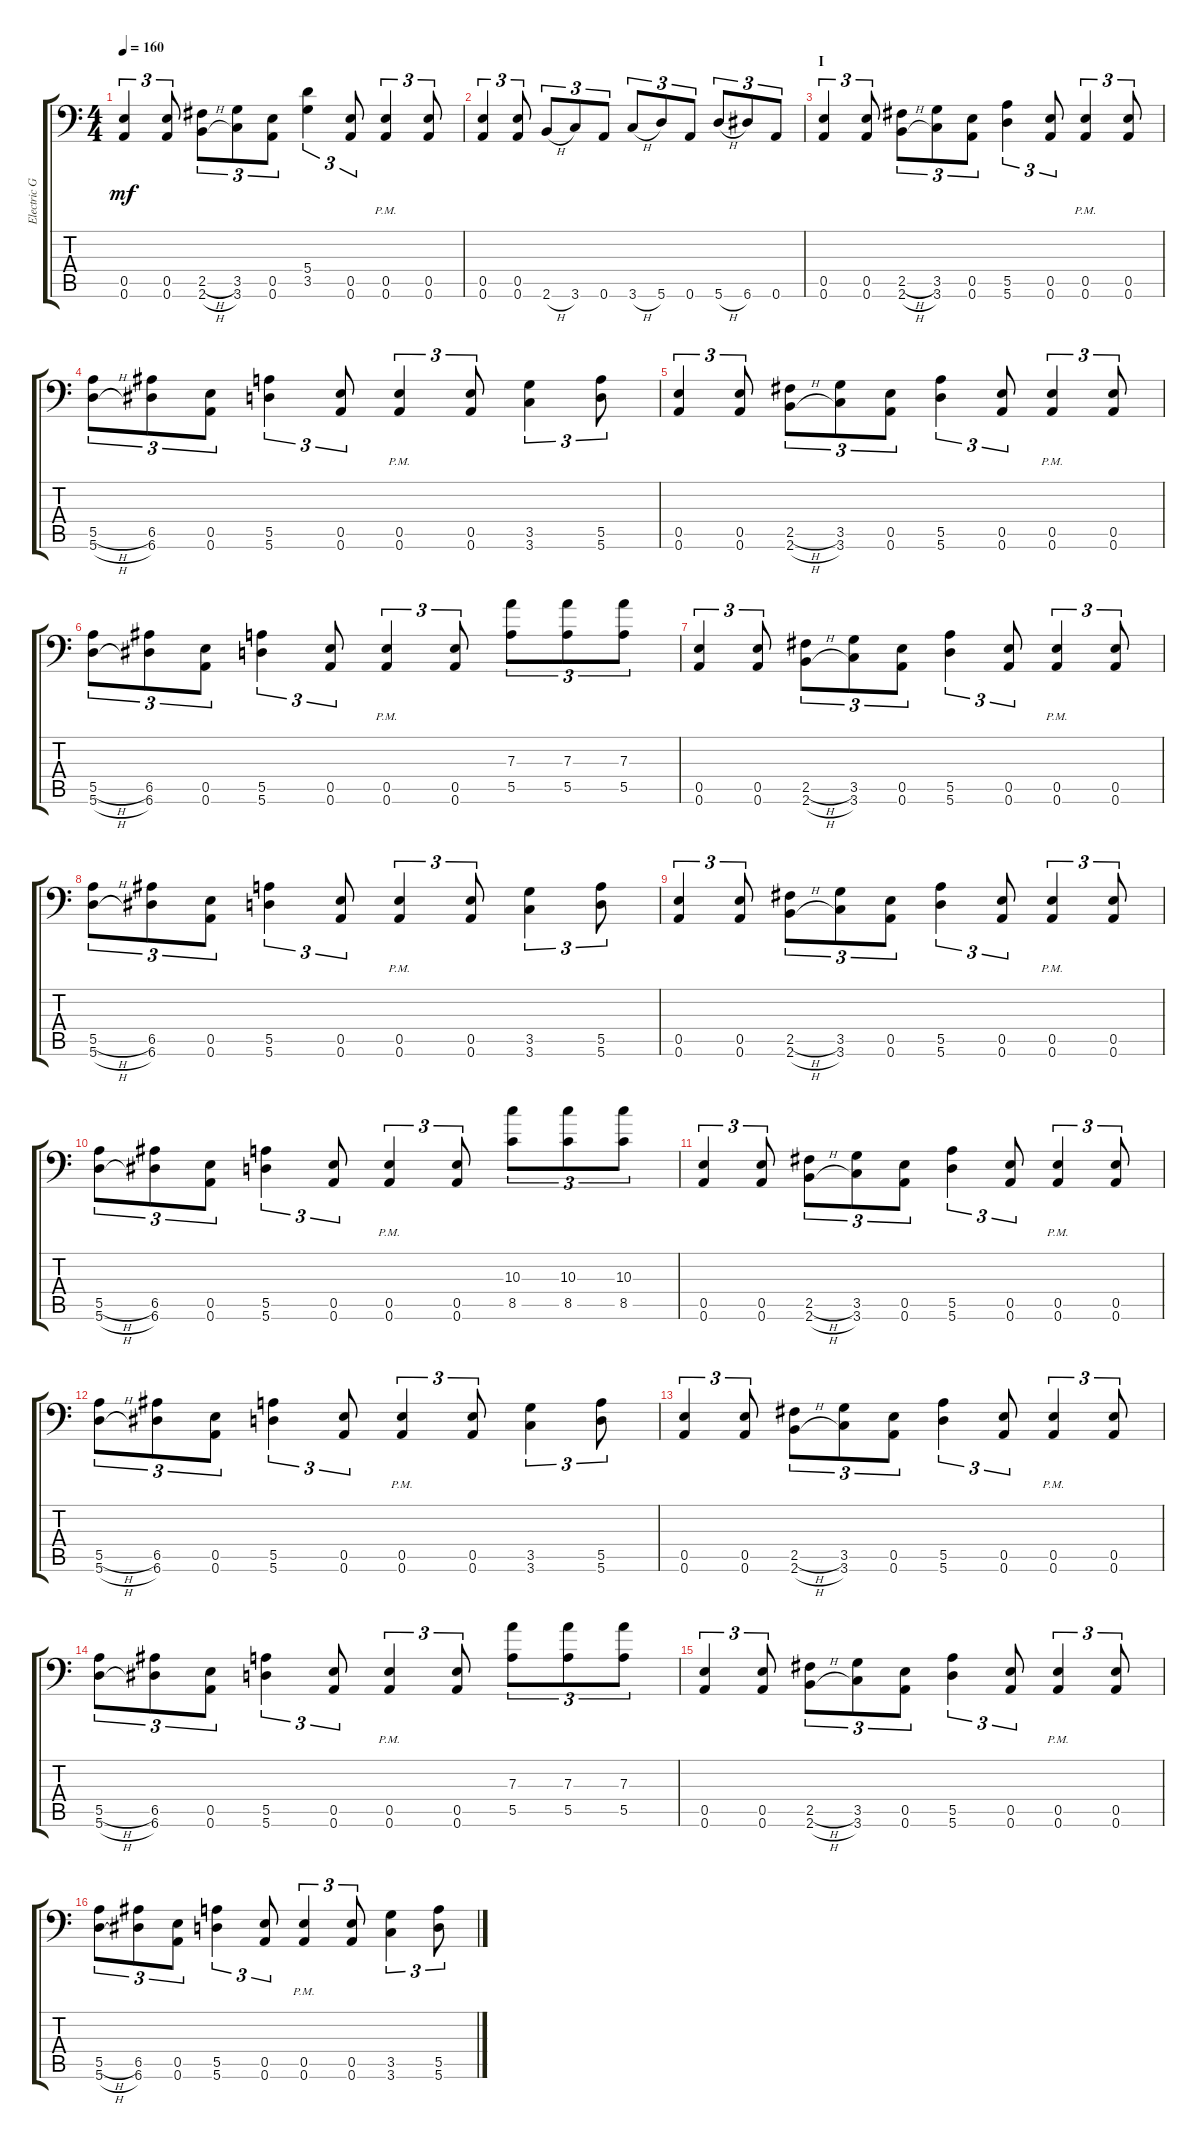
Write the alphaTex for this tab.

\track ("Electric Guitar <麗>" "Electric G") {instrument distortionguitar}
\staff {score tabs}
\tuning (B3 Gb3 D3 A2 E2 A1) {hide}
\ts (4 4)
\tempo 160
\clef f4
\ks c
(0.5 0.6).4{tu (3 2) dy mf} (0.5 0.6).8{tu (3 2)} (2.5{h} 2.6{h}).8{tu (3 2)} (3.5 3.6).8{tu (3 2)} (0.5 0.6).8{tu (3 2)} (5.4 3.5).4{tu (3 2)} (0.5 0.6).8{tu (3 2)} (0.5{pm} 0.6{pm}).4{tu (3 2)} (0.5 0.6).8{tu (3 2)} |
(0.5 0.6).4{tu (3 2)} (0.5 0.6).8{tu (3 2)} 2.6{h}.8{tu (3 2)} 3.6.8{tu (3 2)} 0.6.8{tu (3 2)} 3.6{h}.8{tu (3 2)} 5.6.8{tu (3 2)} 0.6.8{tu (3 2)} 5.6{h}.8{tu (3 2)} 6.6.8{tu (3 2)} 0.6.8{tu (3 2)} |
\section ("" "I")
(0.5 0.6).4{tu (3 2)} (0.5 0.6).8{tu (3 2)} (2.5{h} 2.6{h}).8{tu (3 2)} (3.5 3.6).8{tu (3 2)} (0.5 0.6).8{tu (3 2)} (5.5 5.6).4{tu (3 2)} (0.5 0.6).8{tu (3 2)} (0.5{pm} 0.6{pm}).4{tu (3 2)} (0.5 0.6).8{tu (3 2)} |
(5.5{h} 5.6{h}).8{tu (3 2)} (6.5 6.6).8{tu (3 2)} (0.5 0.6).8{tu (3 2)} (5.5 5.6).4{tu (3 2)} (0.5 0.6).8{tu (3 2)} (0.5{pm} 0.6{pm}).4{tu (3 2)} (0.5 0.6).8{tu (3 2)} (3.5 3.6).4{tu (3 2)} (5.5 5.6).8{tu (3 2)} |
(0.5 0.6).4{tu (3 2)} (0.5 0.6).8{tu (3 2)} (2.5{h} 2.6{h}).8{tu (3 2)} (3.5 3.6).8{tu (3 2)} (0.5 0.6).8{tu (3 2)} (5.5 5.6).4{tu (3 2)} (0.5 0.6).8{tu (3 2)} (0.5{pm} 0.6{pm}).4{tu (3 2)} (0.5 0.6).8{tu (3 2)} |
(5.5{h} 5.6{h}).8{tu (3 2)} (6.5 6.6).8{tu (3 2)} (0.5 0.6).8{tu (3 2)} (5.5 5.6).4{tu (3 2)} (0.5 0.6).8{tu (3 2)} (0.5{pm} 0.6{pm}).4{tu (3 2)} (0.5 0.6).8{tu (3 2)} (7.3 5.5).8{tu (3 2)} (7.3 5.5).8{tu (3 2)} (7.3 5.5).8{tu (3 2)} |
(0.5 0.6).4{tu (3 2)} (0.5 0.6).8{tu (3 2)} (2.5{h} 2.6{h}).8{tu (3 2)} (3.5 3.6).8{tu (3 2)} (0.5 0.6).8{tu (3 2)} (5.5 5.6).4{tu (3 2)} (0.5 0.6).8{tu (3 2)} (0.5{pm} 0.6{pm}).4{tu (3 2)} (0.5 0.6).8{tu (3 2)} |
(5.5{h} 5.6{h}).8{tu (3 2)} (6.5 6.6).8{tu (3 2)} (0.5 0.6).8{tu (3 2)} (5.5 5.6).4{tu (3 2)} (0.5 0.6).8{tu (3 2)} (0.5{pm} 0.6{pm}).4{tu (3 2)} (0.5 0.6).8{tu (3 2)} (3.5 3.6).4{tu (3 2)} (5.5 5.6).8{tu (3 2)} |
(0.5 0.6).4{tu (3 2)} (0.5 0.6).8{tu (3 2)} (2.5{h} 2.6{h}).8{tu (3 2)} (3.5 3.6).8{tu (3 2)} (0.5 0.6).8{tu (3 2)} (5.5 5.6).4{tu (3 2)} (0.5 0.6).8{tu (3 2)} (0.5{pm} 0.6{pm}).4{tu (3 2)} (0.5 0.6).8{tu (3 2)} |
(5.5{h} 5.6{h}).8{tu (3 2)} (6.5 6.6).8{tu (3 2)} (0.5 0.6).8{tu (3 2)} (5.5 5.6).4{tu (3 2)} (0.5 0.6).8{tu (3 2)} (0.5{pm} 0.6{pm}).4{tu (3 2)} (0.5 0.6).8{tu (3 2)} (10.3 8.5).8{tu (3 2)} (10.3 8.5).8{tu (3 2)} (10.3 8.5).8{tu (3 2)} |
(0.5 0.6).4{tu (3 2)} (0.5 0.6).8{tu (3 2)} (2.5{h} 2.6{h}).8{tu (3 2)} (3.5 3.6).8{tu (3 2)} (0.5 0.6).8{tu (3 2)} (5.5 5.6).4{tu (3 2)} (0.5 0.6).8{tu (3 2)} (0.5{pm} 0.6{pm}).4{tu (3 2)} (0.5 0.6).8{tu (3 2)} |
(5.5{h} 5.6{h}).8{tu (3 2)} (6.5 6.6).8{tu (3 2)} (0.5 0.6).8{tu (3 2)} (5.5 5.6).4{tu (3 2)} (0.5 0.6).8{tu (3 2)} (0.5{pm} 0.6{pm}).4{tu (3 2)} (0.5 0.6).8{tu (3 2)} (3.5 3.6).4{tu (3 2)} (5.5 5.6).8{tu (3 2)} |
(0.5 0.6).4{tu (3 2)} (0.5 0.6).8{tu (3 2)} (2.5{h} 2.6{h}).8{tu (3 2)} (3.5 3.6).8{tu (3 2)} (0.5 0.6).8{tu (3 2)} (5.5 5.6).4{tu (3 2)} (0.5 0.6).8{tu (3 2)} (0.5{pm} 0.6{pm}).4{tu (3 2)} (0.5 0.6).8{tu (3 2)} |
(5.5{h} 5.6{h}).8{tu (3 2)} (6.5 6.6).8{tu (3 2)} (0.5 0.6).8{tu (3 2)} (5.5 5.6).4{tu (3 2)} (0.5 0.6).8{tu (3 2)} (0.5{pm} 0.6{pm}).4{tu (3 2)} (0.5 0.6).8{tu (3 2)} (7.3 5.5).8{tu (3 2)} (7.3 5.5).8{tu (3 2)} (7.3 5.5).8{tu (3 2)} |
(0.5 0.6).4{tu (3 2)} (0.5 0.6).8{tu (3 2)} (2.5{h} 2.6{h}).8{tu (3 2)} (3.5 3.6).8{tu (3 2)} (0.5 0.6).8{tu (3 2)} (5.5 5.6).4{tu (3 2)} (0.5 0.6).8{tu (3 2)} (0.5{pm} 0.6{pm}).4{tu (3 2)} (0.5 0.6).8{tu (3 2)} |
(5.5{h} 5.6{h}).8{tu (3 2)} (6.5 6.6).8{tu (3 2)} (0.5 0.6).8{tu (3 2)} (5.5 5.6).4{tu (3 2)} (0.5 0.6).8{tu (3 2)} (0.5{pm} 0.6{pm}).4{tu (3 2)} (0.5 0.6).8{tu (3 2)} (3.5 3.6).4{tu (3 2)} (5.5 5.6).8{tu (3 2)}
